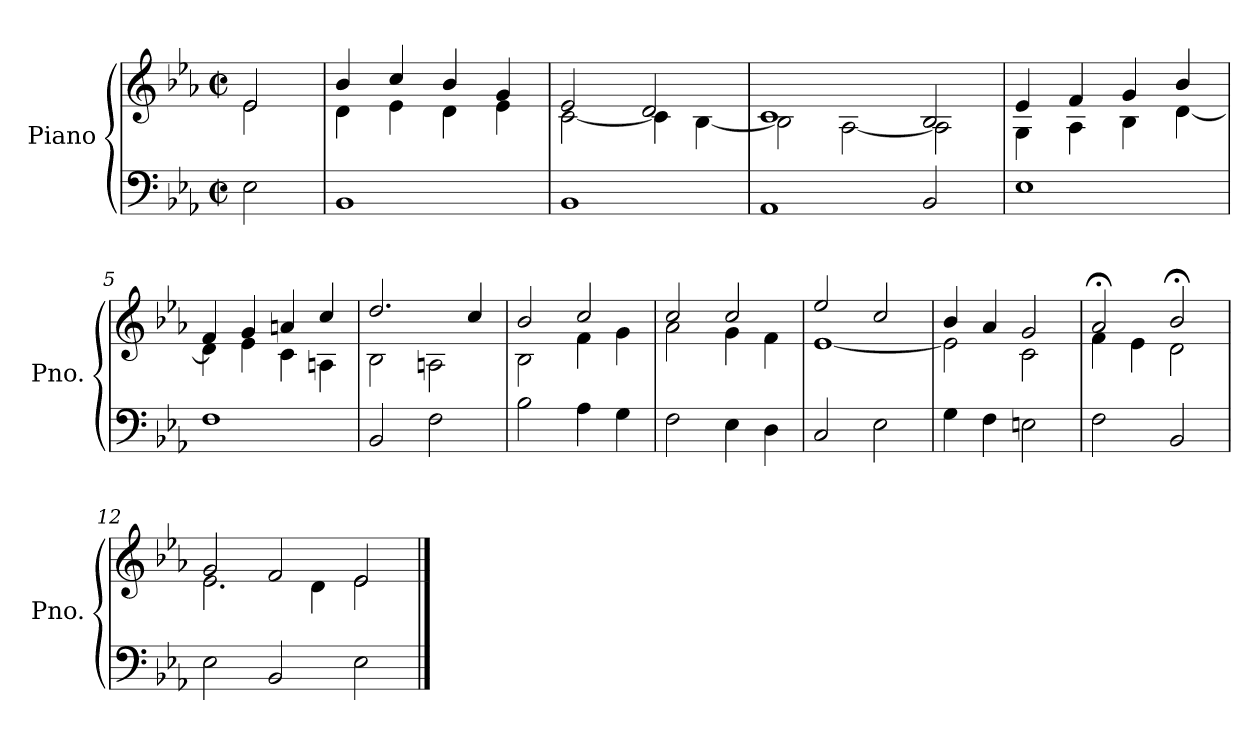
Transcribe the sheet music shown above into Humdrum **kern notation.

**kern	**kern
*part1	*part1
*staff2	*staff1
*I"Piano	*
*I'Pno.	*
*clefF4	*clefG2
*k[b-e-a-]	*k[b-e-a-]
*M2/2	*M2/2
*met(c|)	*met(c|)
=	=
*	*^
2E-\	2e-/	2e-\
=1	=1	=1
1BB-	4b-/	4d\
.	4cc/	4e-\
.	4b-/	4d\
.	4g/	4e-\
=2	=2	=2
1BB-	2e-/	[2c\
.	2d/	4c\]
.	.	[4B-\
=3	=3	=3
1AA-	1c	2B-\]
.	.	[2A-\
2BB-/	2B-/	2A-\]
=4	=4	=4
1E-	4e-/	4G\
.	4f/	4A-\
.	4g/	4B-\
.	4b-/	[4d\
=5	=5	=5
1F	4f/	4d\]
.	4g/	4e-\
.	4an/	4c\
.	4cc/	4An\
=6	=6	=6
2BB-/	2.dd/	2B-\
2F\	.	2An\
.	4cc/	.
=7	=7	=7
2B-\	2b-/	2B-\
4A-\	2cc/	4f\
4G\	.	4g\
!!LO:LB:g=z	!!
=8	=8	=8
2F\	2cc/	2a-\
4E-\	2cc/	4g\
4D\	.	4f\
=9	=9	=9
2C/	2ee-/	[1e-
2E-\	2cc/	.
=10	=10	=10
4G\	4b-/	2e-\]
4F\	4a-/	.
2En\	2g/	2c\
=11	=11	=11
2F\	2a-;</	4f\
.	.	4e-\
2BB-/	2b-;</	2d\
=12	=12	=12
2E-\	2g/	2.e-\
2BB-/	2f/	.
.	.	4d\
2E-\	2e-/	2e-\
*	*v	*v
==	==
*-	*-
